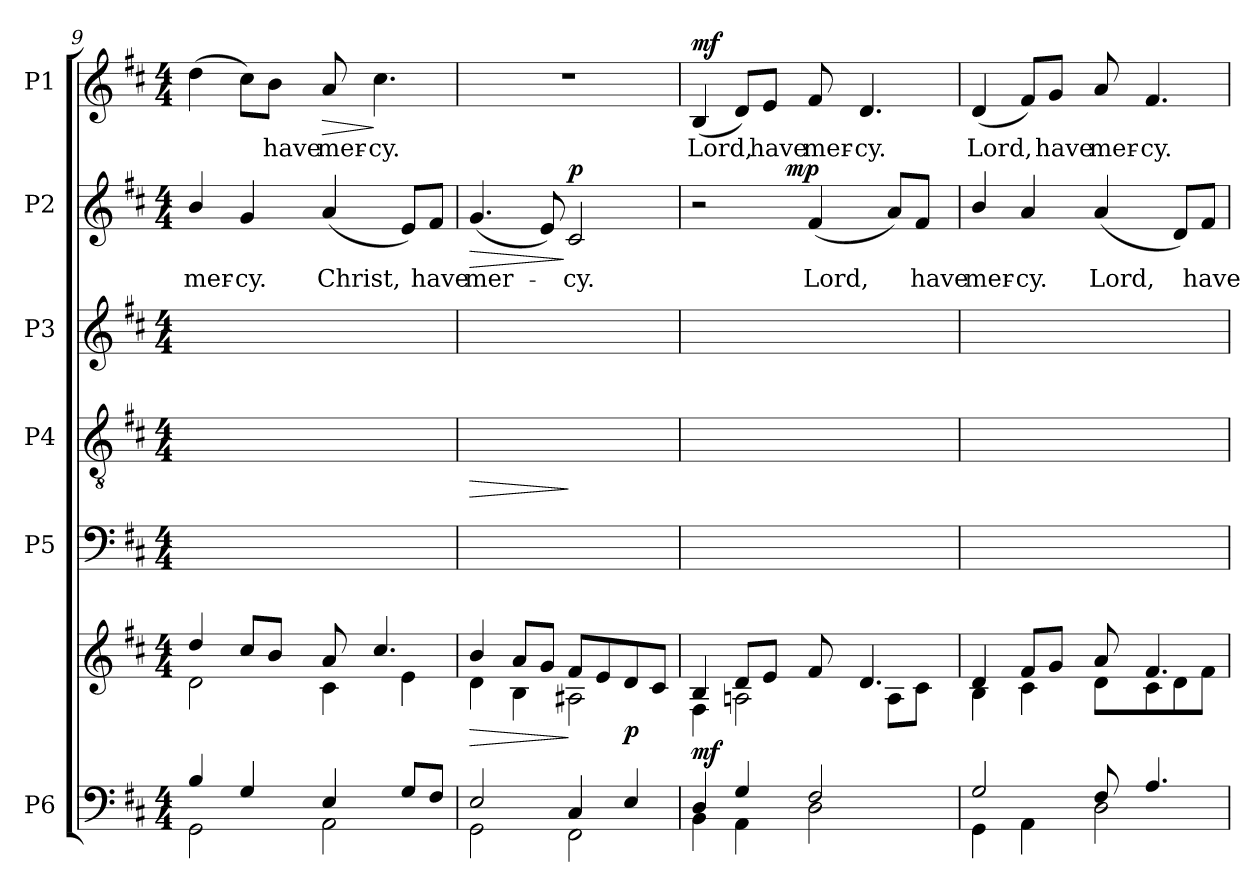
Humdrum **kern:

**kern	**kern	**dynam	**kern	**text	**kern	**text	**dynam	**kern	**kern	**text	**dynam	**kern	**text	**dynam
*part6	*part6	*part6	*part5	*part5	*part4	*part4	*part4	*part3	*part2	*part2	*part2	*part1	*part1	*part1
*staff7	*staff6	*staff6/7	*staff5	*staff5	*staff4	*staff4	*staff4	*staff3	*staff2	*staff2	*staff2	*staff1	*staff1	*staff1
*I"P6	*	*	*I"P5	*	*I"P4	*	*	*I"P3	*I"P2	*	*	*I"P1	*	*
*clefF4	*clefG2	*	*clefF4	*	*clefGv2	*	*	*clefG2	*clefG2	*	*	*clefG2	*	*
*	*	*	*	*	*ITrd7c12	*	*	*	*	*	*	*	*	*
*k[f#c#]	*k[f#c#]	*	*k[f#c#]	*	*k[f#c#]	*	*	*k[f#c#]	*k[f#c#]	*	*	*k[f#c#]	*	*
*b:	*b:	*	*b:	*	*b:	*	*	*b:	*b:	*	*	*b:	*	*
*M4/4	*M4/4	*	*M4/4	*	*M4/4	*	*	*M4/4	*M4/4	*	*	*M4/4	*	*
=9	=9	=9	=9	=9	=9	=9	=9	=9	=9	=9	=9	=9	=9	=9
*^	*^	*	*	*	*	*	*	*	*	*	*	*	*	*
!	!	!	!	!	!	!LO:LY:b:color=#000000	!	!	!	!	!	!	!	!	!	!
!	!	!	!	!	!	!	!	!LO:LY:b:color=#000000	!	!	!	!	!	!	!	!
!	!	!	!	!	!	!	!	!	!	!	!	!LO:LY:b:color=#000000	!	!	!	!
4Bi/	2GGi\	4ddi/	2di\	.	(4di\yy	Christ	4BBi\yy	mer-	.	1ryy	4bi/	mer-	.	(4ddi\	.	.
!	!	!	!	!	!	!	!	!LO:LY:b:color=#000000	!	!	!	!	!	!	!	!
!	!	!	!	!	!	!	!	!	!	!	!	!LO:LY:b:color=#000000	!	!	!	!
4Gi/	.	8cc#i/L	.	.	8c#i\Lyy)	.	4GGi/yy	-cy.	.	.	4gi/	-cy.	.	8cc#i\L)	.	.
!	!	!	!	!	!	!LO:LY:b:color=#000000	!	!	!	!	!	!	!	!	!	!
!	!	!	!	!	!	!	!	!	!	!	!	!	!	!	!LO:LY:b:color=#000000	!
.	.	8bi/J	.	.	8Bi\Jyy	have	.	.	.	.	.	.	.	8bi\J	have	.
!	!	!	!	!	!	!LO:LY:b:color=#000000	!	!	!	!	!	!	!	!	!	!
!	!	!	!	!	!	!	!	!LO:LY:b:color=#000000	!	!	!	!	!	!	!	!
!	!	!	!	!	!	!	!	!	!	!	!	!LO:LY:b:color=#000000	!	!	!	!
!	!	!	!	!	!	!	!	!	!	!	!	!	!	!	!LO:LY:b:color=#000000	!LO:HP:b
4Ei/	2AAi\	8ai/	4c#i\	.	8Ai\yy	mer-	(4AAi/yy	Christ,	.	.	(4ai/	Christ,	.	8ai/	mer-	>
!	!	!	!	!	!	!LO:LY:b:color=#000000	!	!	!	!	!	!	!	!	!	!
!	!	!	!	!	!	!	!	!	!	!	!	!	!	!	!LO:LY:b:color=#000000	!
.	.	4.cc#i/	.	.	4.c#i\yy	-cy.	.	.	.	.	.	.	.	4.cc#i\	-cy.	]
8Gi/L	.	.	4ei\	.	.	.	8EEi/Lyy)	.	.	.	8ei/L)	.	.	.	.	.
!	!	!	!	!	!	!	!	!LO:LY:b:color=#000000	!	!	!	!	!	!	!	!
!	!	!	!	!	!	!	!	!	!	!	!	!LO:LY:b:color=#000000	!	!	!	!
8F#i/J	.	.	.	.	.	.	8FF#i/Jyy	have	.	.	8f#i/J	have	.	.	.	.
!!LO:LB:g=z
=10	=10	=10	=10	=10	=10	=10	=10	=10	=10	=10	=10	=10	=10	=10	=10	=10
!	!	!	!	!LO:HP:b	!	!	!	!	!	!	!	!	!	!	!	!
!	!	!	!	!	!	!	!	!LO:LY:b:color=#000000	!LO:HP:b	!	!	!	!	!	!	!
!	!	!	!	!	!	!	!	!	!	!	!	!LO:LY:b:color=#000000	!LO:HP:b	!	!	!
2Ei/	2GGi\	4bi/	4di\	>	1ryy	.	(4.GGi/yy	mer-	>	1ryy	(4.gi/	mer-	>	1r	.	.
.	.	8ai/L	4Bi\	.	.	.	.	.	.	.	.	.	.	.	.	.
.	.	8gi/J	.	.	.	.	8EEi/yy)	.	.	.	8ei/)	.	.	.	.	.
!	!	!	!	!	!	!	!	!LO:LY:b:color=#000000	!	!	!	!	!	!	!	!
!	!	!	!	!	!	!	!	!	!	!	!	!LO:LY:b:color=#000000	!	!	!	!
4C#i/	2FF#i\	8f#i/L	2A#Xi\	]	.	.	2CC#i/yy	-cy.	]	.	2c#i/	-cy.	] p	.	.	.
.	.	8ei/	.	.	.	.	.	.	.	.	.	.	.	.	.	.
4Ei/	.	8di/	.	p	.	.	.	.	.	.	.	.	.	.	.	.
.	.	8c#i/J	.	.	.	.	.	.	.	.	.	.	.	.	.	.
=11	=11	=11	=11	=11	=11	=11	=11	=11	=11	=11	=11	=11	=11	=11	=11	=11
!	!	!	!	!	!	!LO:LY:b:color=#000000	!	!	!	!	!	!	!	!	!	!
!	!	!	!	!	!	!	!	!	!	!	!	!	!	!	!LO:LY:b:color=#000000	!
*	*	*	*	*	*	*	*	*	*	*	*^	*	*	*	*	*
4Di/	4BBi\	4Bi/	4F#i\	mf	(4BBi/yy	Lord,	2ryy	.	.	1ryy	2r	4ryy	.	.	(4Bi/	Lord,	mf
4Gi/	4AAi\	8di/L	2Ani\	.	8Di\Lyy)	.	.	.	.	.	.	8ryy	.	.	8di/L)	.	.
!	!	!	!	!	!	!LO:LY:b:color=#000000	!	!	!	!	!	!	!	!	!	!	!
!	!	!	!	!	!	!	!	!	!	!	!	!	!	!	!	!LO:LY:b:color=#000000	!
.	.	8ei/J	.	.	8Ei\Jyy	have	.	.	.	.	.	32ryy	.	.	8ei/J	have	.
.	.	.	.	.	.	.	.	.	.	.	.	64ryy	.	.	.	.	.
.	.	.	.	.	.	.	.	.	.	.	.	512.ryy	.	.	.	.	.
.	.	.	.	.	.	.	.	.	.	.	.	2ryy	.	mp	.	.	.
!	!	!	!	!	!	!LO:LY:b:color=#000000	!	!	!	!	!	!	!	!	!	!	!
!	!	!	!	!	!	!	!	!LO:LY:b:color=#000000	!	!	!	!	!	!	!	!	!
!	!	!	!	!	!	!	!	!	!	!	!	!	!LO:LY:b:color=#000000	!	!	!	!
!	!	!	!	!	!	!	!	!	!	!	!	!	!	!	!	!LO:LY:b:color=#000000	!
2F#i/	2Di\	8f#i/	.	.	8F#i\yy	mer-	(4FF#i/yy	Lord,	.	.	(4f#i/	.	Lord,	.	8f#i/	mer-	.
!	!	!	!	!	!	!LO:LY:b:color=#000000	!	!	!	!	!	!	!	!	!	!	!
!	!	!	!	!	!	!	!	!	!	!	!	!	!	!	!	!LO:LY:b:color=#000000	!
.	.	4.di/	.	.	4.Di\yy	-cy.	.	.	.	.	.	.	.	.	4.di/	-cy.	.
.	.	.	8Ai\L	.	.	.	8AAi/Lyy)	.	.	.	8ai/L)	.	.	.	.	.	.
!	!	!	!	!	!	!	!	!LO:LY:b:color=#000000	!	!	!	!	!	!	!	!	!
!	!	!	!	!	!	!	!	!	!	!	!	!	!LO:LY:b:color=#000000	!	!	!	!
.	.	.	8c#i\J	.	.	.	8FF#i/Jyy	have	.	.	8f#i/J	.	have	.	.	.	.
.	.	.	.	.	.	.	.	.	.	.	.	16ryy	.	.	.	.	.
.	.	.	.	.	.	.	.	.	.	.	.	128ryy	.	.	.	.	.
.	.	.	.	.	.	.	.	.	.	.	.	256ryy	.	.	.	.	.
.	.	.	.	.	.	.	.	.	.	.	.	1024ryy	.	.	.	.	.
*	*	*	*	*	*	*	*	*	*	*	*v	*v	*	*	*	*	*
=12	=12	=12	=12	=12	=12	=12	=12	=12	=12	=12	=12	=12	=12	=12	=12	=12
*	*	*	*	*	*	*	*	*	*	*	*^	*	*	*	*	*
!	!	!	!	!	!	!LO:LY:b:color=#000000	!	!	!	!	!	!	!	!	!	!	!
*	*	*	*	*	*	*	*	*	*	*	*v	*v	*	*	*	*	*
*	*	*	*	*	*	*	*	*	*	*	*^	*	*	*	*	*
!	!	!	!	!	!	!	!	!LO:LY:b:color=#000000	!	!	!	!	!	!	!	!	!
*	*	*	*	*	*	*	*	*	*	*	*v	*v	*	*	*	*	*
*	*	*	*	*	*	*	*	*	*	*	*^	*	*	*	*	*
!	!	!	!	!	!	!	!	!	!	!	!	!	!LO:LY:b:color=#000000	!	!	!	!
*	*	*	*	*	*	*	*	*	*	*	*v	*v	*	*	*	*	*
*	*	*	*	*	*	*	*	*	*	*	*^	*	*	*	*	*
!	!	!	!	!	!	!	!	!	!	!	!	!	!	!	!	!LO:LY:b:color=#000000	!
*	*	*	*	*	*	*	*	*	*	*	*v	*v	*	*	*	*	*
2Gi/	4GGi\	4di/	4Bi\	.	(4Di\yy	Lord,	4BBi\yy	mer-	.	1ryy	4bi/	mer-	.	(4di/	Lord,	.
!	!	!	!	!	!	!	!	!LO:LY:b:color=#000000	!	!	!	!	!	!	!	!
!	!	!	!	!	!	!	!	!	!	!	!	!LO:LY:b:color=#000000	!	!	!	!
.	4AAi\	8f#i/L	4c#i\	.	8F#i\Lyy)	.	4AAi/yy	-cy.	.	.	4ai/	-cy.	.	8f#i/L)	.	.
!	!	!	!	!	!	!LO:LY:b:color=#000000	!	!	!	!	!	!	!	!	!	!
!	!	!	!	!	!	!	!	!	!	!	!	!	!	!	!LO:LY:b:color=#000000	!
.	.	8gi/J	.	.	8Gi\Jyy	have	.	.	.	.	.	.	.	8gi/J	have	.
!	!	!	!	!	!	!LO:LY:b:color=#000000	!	!	!	!	!	!	!	!	!	!
!	!	!	!	!	!	!	!	!LO:LY:b:color=#000000	!	!	!	!	!	!	!	!
!	!	!	!	!	!	!	!	!	!	!	!	!LO:LY:b:color=#000000	!	!	!	!
!	!	!	!	!	!	!	!	!	!	!	!	!	!	!	!LO:LY:b:color=#000000	!
8F#i/	2Di\	8ai/	8di\L	.	8Ai\yy	mer-	(4AAi/yy	Lord,	.	.	(4ai/	Lord,	.	8ai/	mer-	.
!	!	!	!	!	!	!LO:LY:b:color=#000000	!	!	!	!	!	!	!	!	!	!
!	!	!	!	!	!	!	!	!	!	!	!	!	!	!	!LO:LY:b:color=#000000	!
4.Ai/	.	4.f#i/	8c#i\	.	4.F#i\yy	-cy.	.	.	.	.	.	.	.	4.f#i/	-cy.	.
.	.	.	8di\	.	.	.	8DDi/Lyy)	.	.	.	8di/L)	.	.	.	.	.
!	!	!	!	!	!	!	!	!LO:LY:b:color=#000000	!	!	!	!	!	!	!	!
!	!	!	!	!	!	!	!	!	!	!	!	!LO:LY:b:color=#000000	!	!	!	!
.	.	.	8f#i\J	.	.	.	8FF#i/Jyy	have	.	.	8f#i/J	have	.	.	.	.
*v	*v	*	*	*	*	*	*	*	*	*	*	*	*	*	*	*
*	*v	*v	*	*	*	*	*	*	*	*	*	*	*	*	*
=	=	=	=	=	=	=	=	=	=	=	=	=	=	=
*-	*-	*-	*-	*-	*-	*-	*-	*-	*-	*-	*-	*-	*-	*-
